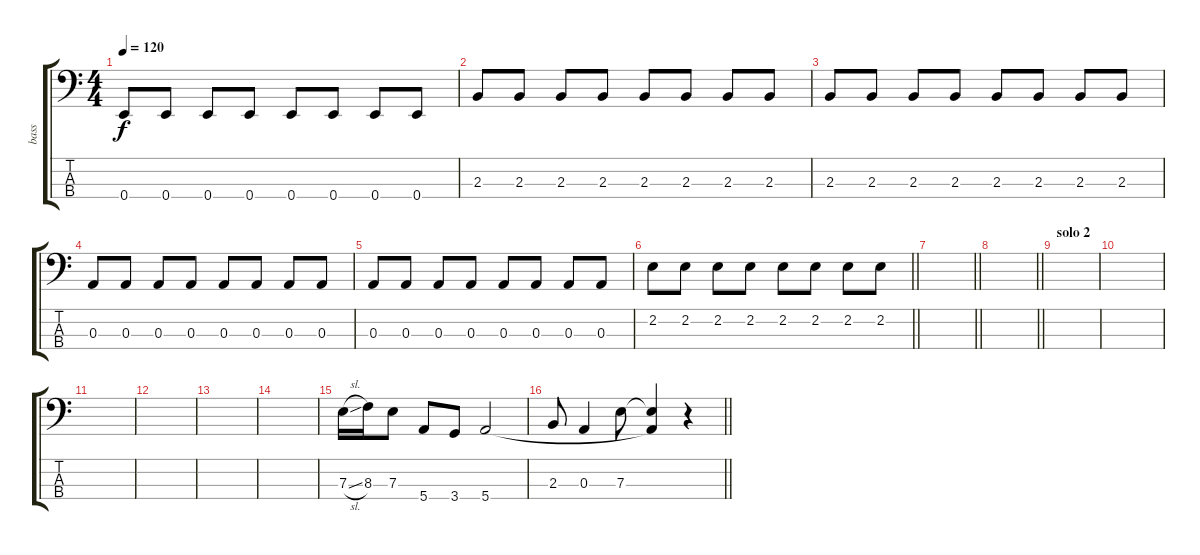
\track ("bass" "bass") {instrument electricbassfinger}
\staff {score tabs}
\tuning (G2 D2 A1 E1) {hide}
\ts (4 4)
\tempo 120
\clef f4
\ks c
0.4.8{dy f} 0.4.8 0.4.8 0.4.8 0.4.8 0.4.8 0.4.8 0.4.8 |
2.3.8 2.3.8 2.3.8 2.3.8 2.3.8 2.3.8 2.3.8 2.3.8 |
2.3.8 2.3.8 2.3.8 2.3.8 2.3.8 2.3.8 2.3.8 2.3.8 |
0.3.8 0.3.8 0.3.8 0.3.8 0.3.8 0.3.8 0.3.8 0.3.8 |
0.3.8 0.3.8 0.3.8 0.3.8 0.3.8 0.3.8 0.3.8 0.3.8 |
\barLineRight lightlight
2.2.8 2.2.8 2.2.8 2.2.8 2.2.8 2.2.8 2.2.8 2.2.8 |
\barLineRight lightlight
|
\barLineRight lightlight
|
\section ("" "solo 2")
|
|
|
|
|
|
7.3{sl}.16 8.3.16 7.3.8 5.4.8 3.4.8 5.4.2 |
\barLineRight lightlight
2.3.8 0.3.4 7.3.8 (7.3{t} 5.4{t}).4 r.4
